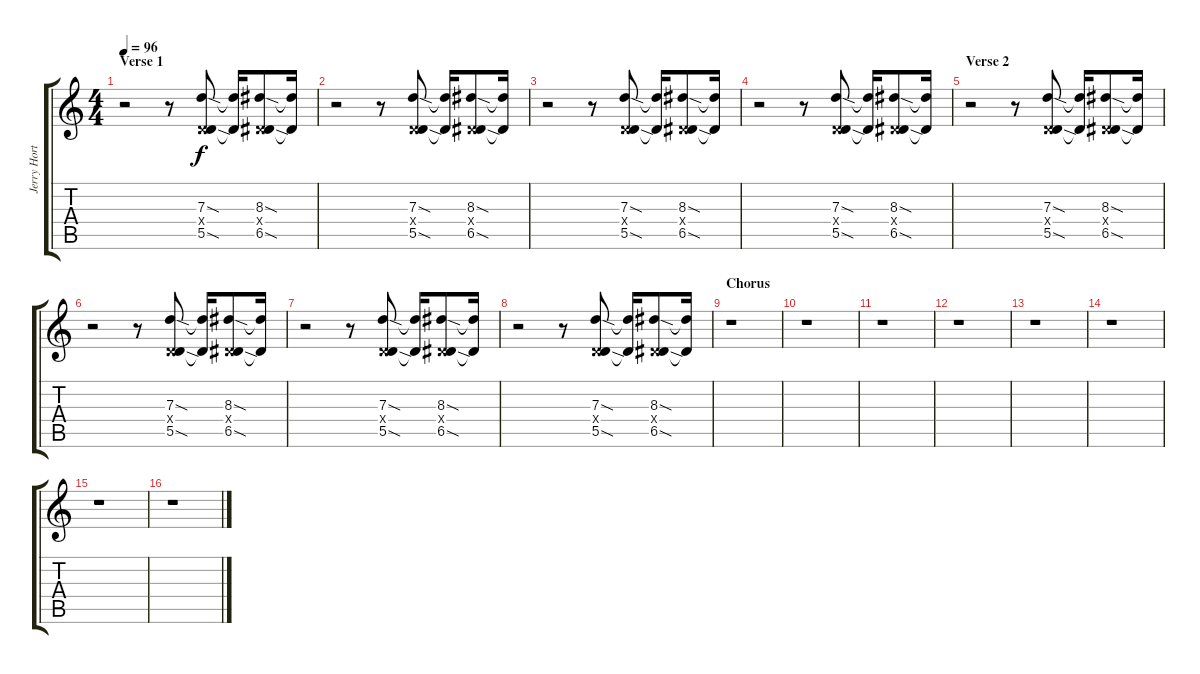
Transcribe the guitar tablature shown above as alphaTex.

\track ("Jerry Horton" "Jerry Hort") {instrument distortionguitar}
\staff {score tabs}
\tuning (E4 B3 G3 D3 A2 D2) {hide}
\ts (4 4)
\section ("" "Verse 1")
\tempo 96
\clef g2
\ks c
r.2{dy f} r.8 (7.3{sod} 0.4{x} 5.5{sod}).8 (7.3{t} 5.5{t}).16 (8.3{sod} 0.4{x} 6.5{sod}).8 (8.3{t} 6.5{t}).16 |
r.2 r.8 (7.3{sod} 0.4{x} 5.5{sod}).8 (7.3{t} 5.5{t}).16 (8.3{sod} 0.4{x} 6.5{sod}).8 (8.3{t} 6.5{t}).16 |
r.2 r.8 (7.3{sod} 0.4{x} 5.5{sod}).8 (7.3{t} 5.5{t}).16 (8.3{sod} 0.4{x} 6.5{sod}).8 (8.3{t} 6.5{t}).16 |
r.2 r.8 (7.3{sod} 0.4{x} 5.5{sod}).8 (7.3{t} 5.5{t}).16 (8.3{sod} 0.4{x} 6.5{sod}).8 (8.3{t} 6.5{t}).16 |
\section ("" "Verse 2")
r.2 r.8 (7.3{sod} 0.4{x} 5.5{sod}).8 (7.3{t} 5.5{t}).16 (8.3{sod} 0.4{x} 6.5{sod}).8 (8.3{t} 6.5{t}).16 |
r.2 r.8 (7.3{sod} 0.4{x} 5.5{sod}).8 (7.3{t} 5.5{t}).16 (8.3{sod} 0.4{x} 6.5{sod}).8 (8.3{t} 6.5{t}).16 |
r.2 r.8 (7.3{sod} 0.4{x} 5.5{sod}).8 (7.3{t} 5.5{t}).16 (8.3{sod} 0.4{x} 6.5{sod}).8 (8.3{t} 6.5{t}).16 |
r.2 r.8 (7.3{sod} 0.4{x} 5.5{sod}).8 (7.3{t} 5.5{t}).16 (8.3{sod} 0.4{x} 6.5{sod}).8 (8.3{t} 6.5{t}).16 |
\section ("" "Chorus")
r.1 |
r.1 |
r.1 |
r.1 |
r.1 |
r.1 |
r.1 |
r.1
